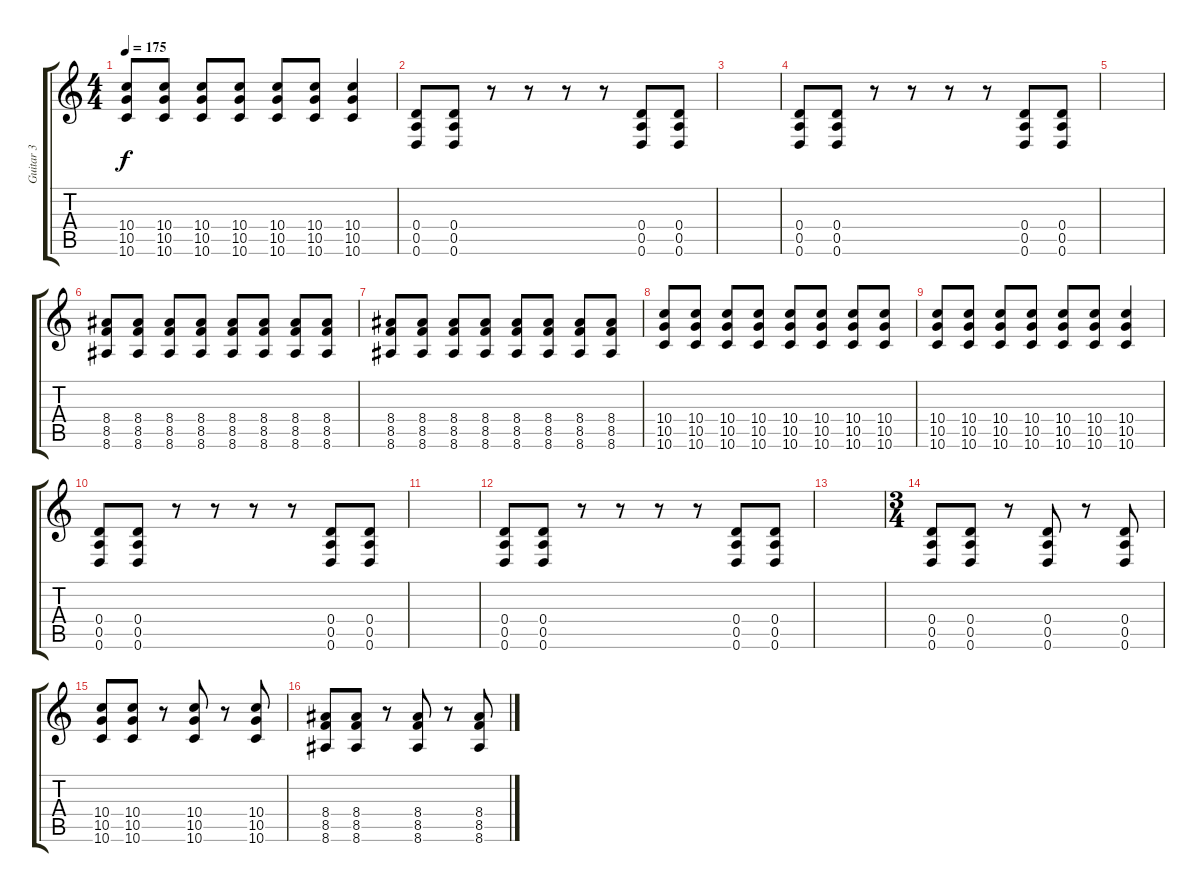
\track ("Guitar 3" "Guitar 3") {instrument distortionguitar}
\staff {score tabs}
\tuning (E4 B3 G3 D3 A2 D2) {hide}
\ts (4 4)
\tempo 175
\clef g2
\ks c
(10.4 10.5 10.6).8{dy f} (10.4 10.5 10.6).8 (10.4 10.5 10.6).8 (10.4 10.5 10.6).8 (10.4 10.5 10.6).8 (10.4 10.5 10.6).8 (10.4 10.5 10.6).4 |
(0.4 0.5 0.6).8 (0.4 0.5 0.6).8 r.8 r.8 r.8 r.8 (0.4 0.5 0.6).8 (0.4 0.5 0.6).8 |
|
(0.4 0.5 0.6).8 (0.4 0.5 0.6).8 r.8 r.8 r.8 r.8 (0.4 0.5 0.6).8 (0.4 0.5 0.6).8 |
|
(8.4 8.5 8.6).8 (8.4 8.5 8.6).8 (8.4 8.5 8.6).8 (8.4 8.5 8.6).8 (8.4 8.5 8.6).8 (8.4 8.5 8.6).8 (8.4 8.5 8.6).8 (8.4 8.5 8.6).8 |
(8.4 8.5 8.6).8 (8.4 8.5 8.6).8 (8.4 8.5 8.6).8 (8.4 8.5 8.6).8 (8.4 8.5 8.6).8 (8.4 8.5 8.6).8 (8.4 8.5 8.6).8 (8.4 8.5 8.6).8 |
(10.4 10.5 10.6).8 (10.4 10.5 10.6).8 (10.4 10.5 10.6).8 (10.4 10.5 10.6).8 (10.4 10.5 10.6).8 (10.4 10.5 10.6).8 (10.4 10.5 10.6).8 (10.4 10.5 10.6).8 |
(10.4 10.5 10.6).8 (10.4 10.5 10.6).8 (10.4 10.5 10.6).8 (10.4 10.5 10.6).8 (10.4 10.5 10.6).8 (10.4 10.5 10.6).8 (10.4 10.5 10.6).4 |
(0.4 0.5 0.6).8 (0.4 0.5 0.6).8 r.8 r.8 r.8 r.8 (0.4 0.5 0.6).8 (0.4 0.5 0.6).8 |
|
(0.4 0.5 0.6).8 (0.4 0.5 0.6).8 r.8 r.8 r.8 r.8 (0.4 0.5 0.6).8 (0.4 0.5 0.6).8 |
|
\ts (3 4)
(0.4 0.5 0.6).8 (0.4 0.5 0.6).8 r.8 (0.4 0.5 0.6).8 r.8 (0.4 0.5 0.6).8 |
(10.4 10.5 10.6).8 (10.4 10.5 10.6).8 r.8 (10.4 10.5 10.6).8 r.8 (10.4 10.5 10.6).8 |
(8.4 8.5 8.6).8 (8.4 8.5 8.6).8 r.8 (8.4 8.5 8.6).8 r.8 (8.4 8.5 8.6).8
